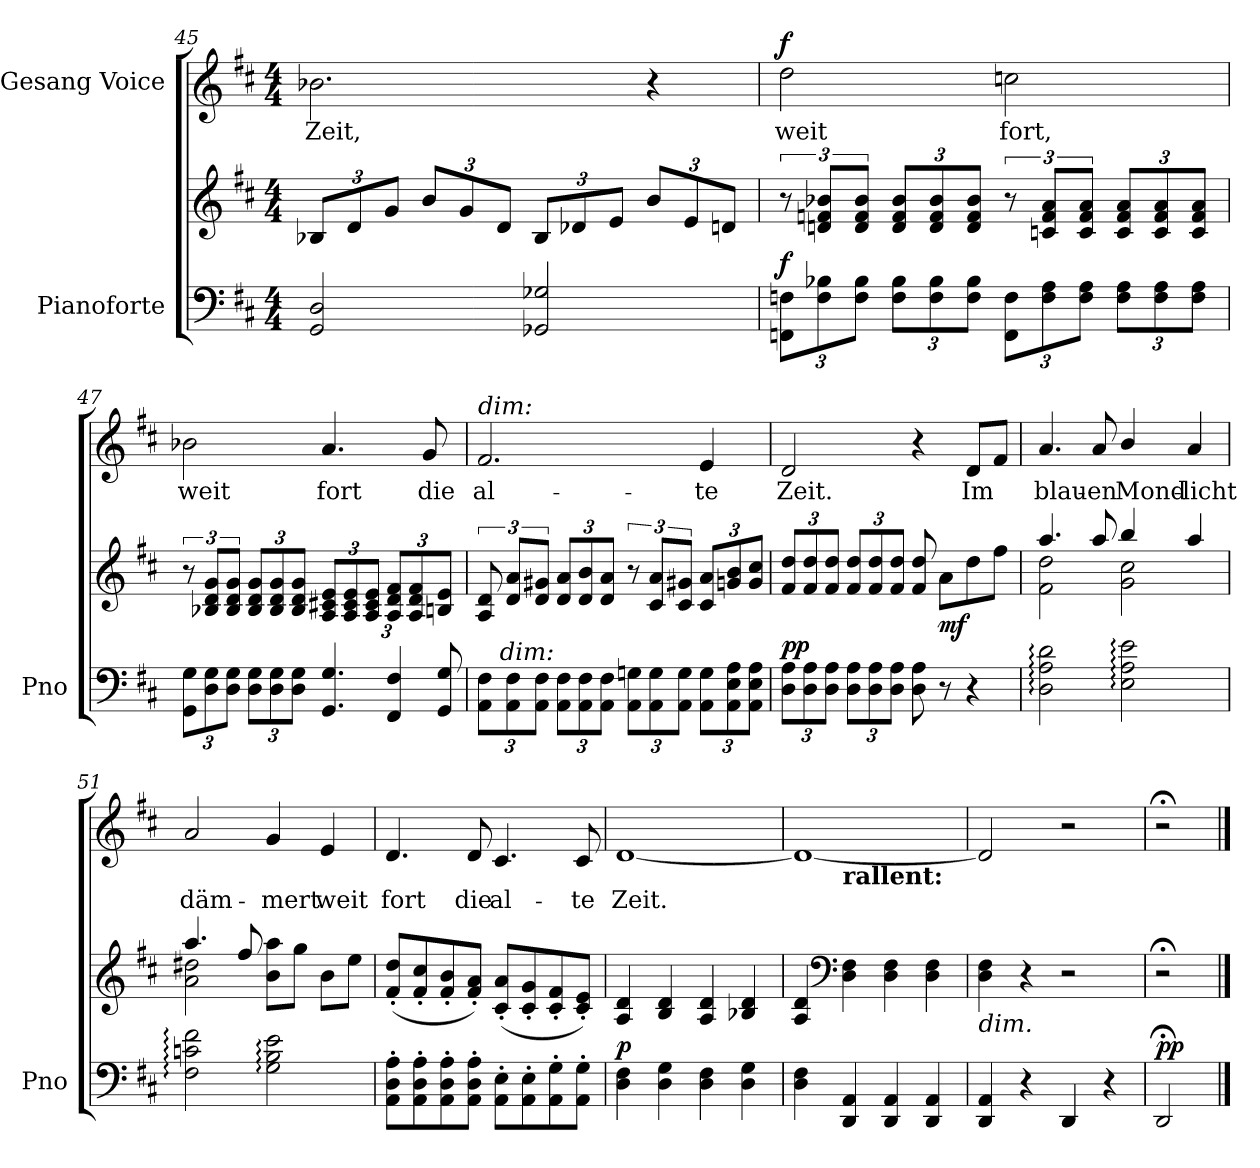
**kern	**kern	**dynam	**kern	**text	**dynam
*part2	*part2	*part2	*part1	*part1	*part1
*staff3	*staff2	*staff2/3	*staff1	*staff1	*staff1
*I"Pianoforte	*	*	*I"Gesang Voice	*	*
*I'Pno	*	*	*	*	*
*clefF4	*clefG2	*	*clefG2	*	*
*k[f#c#]	*k[f#c#]	*	*k[f#c#]	*	*
*M4/4	*M4/4	*	*M4/4	*	*
*	*Xbrackettup	*	*	*	*
=45	=45	=45	=45	=45	=45
!	!	!	!	!LO:LY:b	!
2GG/ 2D/	12B-X/L	.	2.b-X\	Zeit,	.
.	12d/	.	.	.	.
.	12g/J	.	.	.	.
.	12b/L	.	.	.	.
.	12g/	.	.	.	.
.	12d/J	.	.	.	.
2GG-X/ 2G-X/	12B-/L	.	.	.	.
.	12d-X/	.	.	.	.
.	12e/J	.	.	.	.
.	12b/L	.	4r	.	.
.	12e/	.	.	.	.
.	12dn/J	.	.	.	.
=46	=46	=46	=46	=46	=46
*Xbrackettup	*brackettup	*	*	*	*
!	!	!LO:DY:a=2	!	!LO:LY:b	!LO:DY:a
12FFn\ 12Fn\L	12r	f	2dd\	weit	f
12F\ 12B-X\	12dn/ 12fn/ 12b-X/L	.	.	.	.
12F\ 12B-\J	12d/ 12f/ 12b-/J	.	.	.	.
*	*Xbrackettup	*	*	*	*
12F\ 12B-\L	12d/ 12f/ 12b-/L	.	.	.	.
12F\ 12B-\	12d/ 12f/ 12b-/	.	.	.	.
12F\ 12B-\J	12d/ 12f/ 12b-/J	.	.	.	.
*	*brackettup	*	*	*	*
!	!	!	!	!LO:LY:b	!
12FF\ 12F\L	12r	.	2ccn\	fort,	.
12F\ 12A\	12cn/ 12f/ 12a/L	.	.	.	.
12F\ 12A\J	12c/ 12f/ 12a/J	.	.	.	.
*	*Xbrackettup	*	*	*	*
12F\ 12A\L	12c/ 12f/ 12a/L	.	.	.	.
12F\ 12A\	12c/ 12f/ 12a/	.	.	.	.
12F\ 12A\J	12c/ 12f/ 12a/J	.	.	.	.
!!LO:LB:g=z
=47	=47	=47	=47	=47	=47
*	*brackettup	*	*	*	*
!	!	!	!	!LO:LY:b	!
12GG\ 12G\L	12r	.	2b-X\	weit	.
12D\ 12G\	12B-X/ 12d/ 12g/L	.	.	.	.
12D\ 12G\J	12B-/ 12d/ 12g/J	.	.	.	.
*	*Xbrackettup	*	*	*	*
12D\ 12G\L	12B-/ 12d/ 12g/L	.	.	.	.
12D\ 12G\	12B-/ 12d/ 12g/	.	.	.	.
12D\ 12G\J	12B-/ 12d/ 12g/J	.	.	.	.
!	!	!	!	!LO:LY:b	!
6.GG/ 6.G/	12A/ 12c#X/ 12e/L	.	4.a/	fort	.
.	12A/ 12c#/ 12e/	.	.	.	.
.	12A/ 12c#/ 12e/J	.	.	.	.
*brackettup	*	*	*	*	*
6FF#/ 6F#/	12A/ 12d/ 12f#/L	.	.	.	.
.	12A/ 12d/ 12f#/	.	.	.	.
!	!	!	!	!LO:LY:b	!
.	.	.	8g/	die	.
12GG/ 12G/	12Bn/ 12e/J	.	.	.	.
=48	=48	=48	=48	=48	=48
*Xbrackettup	*brackettup	*	*	*	*
!	!	!	!LO:TX:a:i:t=dim&colon;	!	!
!	!	!	!	!LO:LY:b	!
12AA\ 12F#\L	12A/ 12d/	.	2.f#/	al-	.
!LO:TX:a:i:t=dim&colon;	!	!	!	!	!
12AA\ 12F#\	12d/ 12a/L	.	.	.	.
12AA\ 12F#\J	12d/ 12g#X/J	.	.	.	.
*	*Xbrackettup	*	*	*	*
12AA\ 12F#\L	12d/ 12a/L	.	.	.	.
12AA\ 12F#\	12d/ 12b/	.	.	.	.
12AA\ 12F#\J	12d/ 12a/J	.	.	.	.
*	*brackettup	*	*	*	*
12AA\ 12Gn\L	12r	.	.	.	.
12AA\ 12G\	12c#/ 12a/L	.	.	.	.
12AA\ 12G\J	12c#/ 12g#X/J	.	.	.	.
*	*Xbrackettup	*	*	*	*
!	!	!	!	!LO:LY:b	!
12AA\ 12G\L	12c#/ 12a/L	.	4e/	-te	.
12AA\ 12E\ 12A\	12gn/ 12b/	.	.	.	.
12AA\ 12E\ 12A\J	12g/ 12cc#/J	.	.	.	.
=49	=49	=49	=49	=49	=49
!	!	!LO:DY:a=2	!	!LO:LY:b	!
12D\ 12A\L	12f#/ 12dd/L	pp	2d/	Zeit.	.
12D\ 12A\	12f#/ 12dd/	.	.	.	.
12D\ 12A\J	12f#/ 12dd/J	.	.	.	.
12D\ 12A\L	12f#/ 12dd/L	.	.	.	.
12D\ 12A\	12f#/ 12dd/	.	.	.	.
12D\ 12A\J	12f#/ 12dd/J	.	.	.	.
8D\ 8A\	8f#/ 8dd/	.	4r	.	.
!	!	!LO:DY:b	!	!	!
8r	8a\L	mf	.	.	.
!	!	!	!	!LO:LY:b	!
4r	8dd\	.	8d/L	Im	.
.	8ff#\J	.	8f#/J	.	.
=50	=50	=50	=50	=50	=50
*	*^	*	*	*	*
!	!	!	!	!	!LO:LY:b	!
2D\: 2A\: 2d\:	4.aa/	2f#\: 2dd\:	.	4.a/	blau-	.
!	!	!	!	!	!LO:LY:b	!
.	8aa/	.	.	8a/	-en	.
!	!	!	!	!	!LO:LY:b	!
2E\: 2A\: 2e\:	4bb/	2g\: 2cc#\:	.	4b/	Mond-	.
!	!	!	!	!	!LO:LY:b	!
.	4aa/	.	.	4a/	-licht	.
!!LO:LB:g=z
=51	=51	=51	=51	=51	=51	=51
!	!	!	!	!	!LO:LY:b	!
2F#\: 2cn\: 2f#\:	4.aa/	2a\: 2dd#X\:	.	2a/	däm-	.
.	8ff#/	.	.	.	.	.
!	!	!	!	!	!LO:LY:b	!
2G\: 2B\: 2e\:	8b\ 8aa\L	2ryy	.	4g/	-mert	.
.	8gg\J	.	.	.	.	.
!	!	!	!	!	!LO:LY:b	!
.	8b\L	.	.	4e/	weit	.
.	8ee\J	.	.	.	.	.
*	*v	*v	*	*	*	*
=52	=52	=52	=52	=52	=52
!	!	!	!	!LO:LY:b	!
8AA\' 8D\' 8A\'L	(<8f#/' 8dd/'L	.	4.d/	fort	.
8AA\' 8D\' 8A\'	8f#/' 8cc#/'	.	.	.	.
8AA\' 8D\' 8A\'	8f#/' 8b/'	.	.	.	.
!	!	!	!	!LO:LY:b	!
8AA\' 8D\' 8A\'J	8f#/' 8a/'J)	.	8d/	die	.
!	!	!	!	!LO:LY:b	!
8AA\' 8E\'L	(<8c#/' 8a/'L	.	4.c#/	al-	.
8AA\' 8E\'	8c#/' 8g/'	.	.	.	.
8AA\' 8G\'	8c#/' 8f#/'	.	.	.	.
!	!	!	!	!LO:LY:b	!
8AA\' 8G\'J	8c#/' 8e/'J)	.	8c#/	-te	.
=53	=53	=53	=53	=53	=53
!	!	!LO:DY:a=2	!	!LO:LY:b	!
4D\ 4F#\	4A/ 4d/	p	[1d	Zeit.	.
4D\ 4G\	4B/ 4d/	.	.	.	.
4D\ 4F#\	4A/ 4d/	.	.	.	.
4D\ 4G\	4B-X/ 4d/	.	.	.	.
=54	=54	=54	=54	=54	=54
*	*	*	*^	*	*
4D\ 4F#\	4A/ 4d/	.	1d_	4ryy	.	.
*	*clefF4	*	*	*	*	*
!	!	!	!	!LO:TX:b:B:t=rallent&colon;	!	!
4DD/ 4AA/	4D\ 4F#\	.	.	2.ryy	.	.
4DD/ 4AA/	4D\ 4F#\	.	.	.	.	.
4DD/ 4AA/	4D\ 4F#\	.	.	.	.	.
=55	=55	=55	=55	=55	=55	=55
!	!LO:TX:b:i:t=dim.	!	!	!	!	!
*	*	*	*v	*v	*	*
4DD/ 4AA/	4D\ 4F#\	.	2d/]	.	.
4r	4r	.	.	.	.
4DD/	2r	.	2r	.	.
4r	.	.	.	.	.
=56	=56	=56	=56	=56	=56
!	!	!LO:DY:a=2	!	!	!
2DD;</	2r;<	pp	2r;<	.	.
==	==	==	==	==	==
*-	*-	*-	*-	*-	*-
